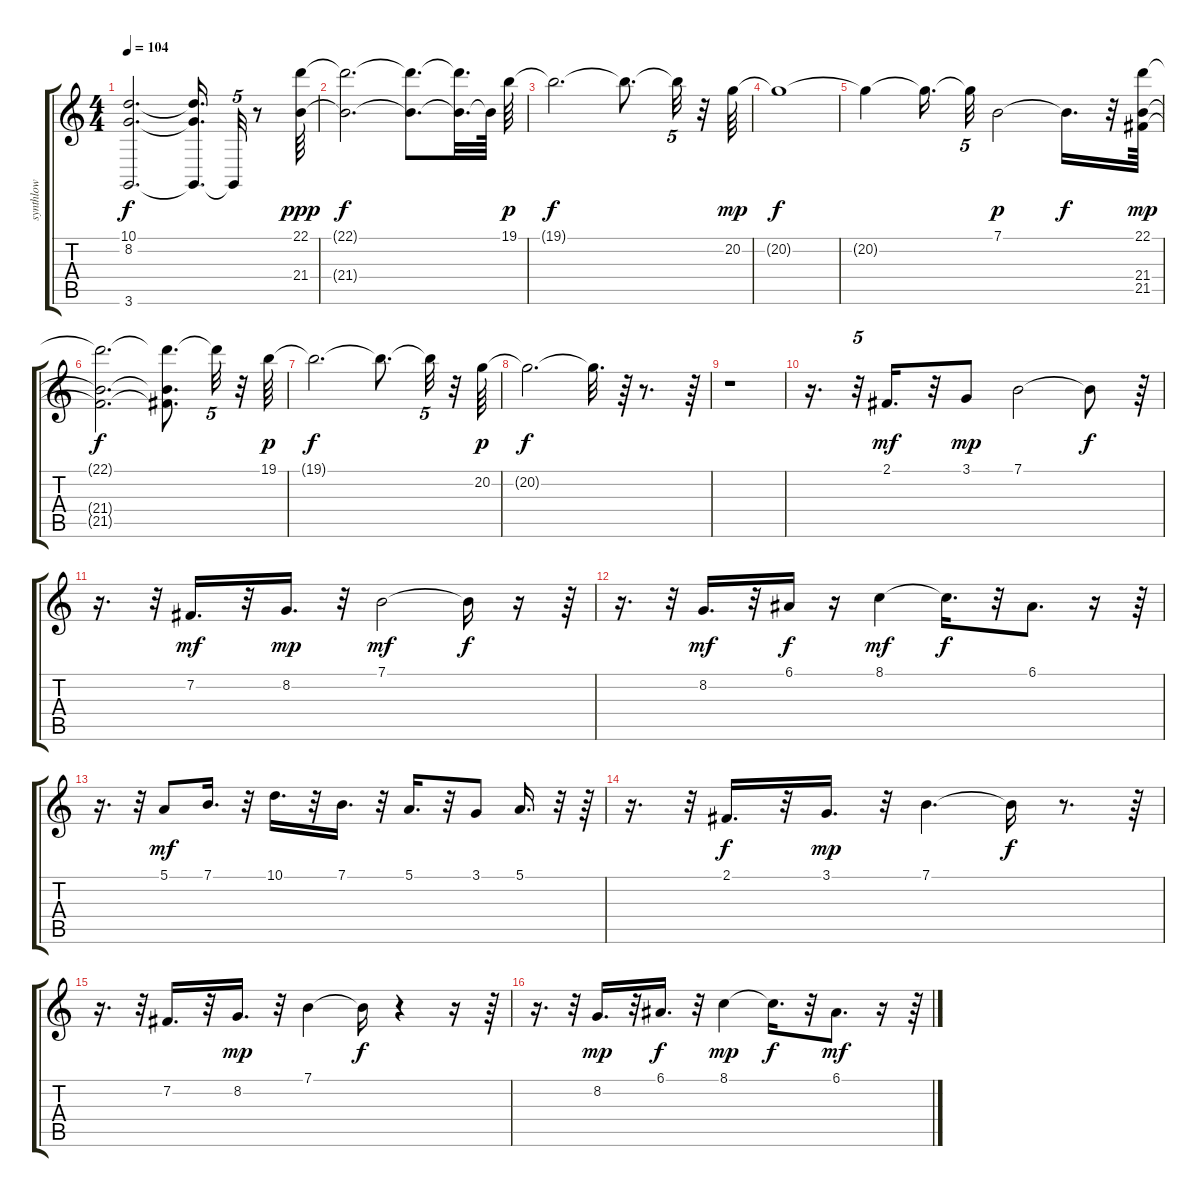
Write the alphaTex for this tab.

\track ("synthlow" "synthlow") {instrument bassoon}
\staff {score tabs}
\tuning (E4 B3 G3 D3 A2 E2) {hide}
\ts (4 4)
\tempo 104
\clef g2
\ks c
(10.1{t} 8.2{t} 3.6{t}).2{d dy f} (10.1{t} 8.2{t} 3.6{t}).16{d} 3.6{t}.32{tu (5 4)} r.8 (22.1 21.4).64{dy ppp} |
(22.1{t} 21.4{t}).2{d dy f} (22.1{t} 21.4{t}).8{d} (22.1{t} 21.4{t}).32{d} 21.4{t}.64 19.1.64{dy p} |
19.1{t}.2{d dy f} 19.1{t}.8{d} 19.1{t}.32{tu (5 4)} r.32 20.2.64{dy mp} |
20.2{t}.1{dy f} |
20.2{t}.4 20.2{t}.16{d} 20.2{t}.32{tu (5 4)} 7.1.2{dy p} 7.1{t}.16{d dy f} r.32 (22.1 21.4 21.5).64{dy mp} |
(22.1{t} 21.4{t} 21.5{t}).2{d dy f} (22.1{t} 21.4{t} 21.5{t}).8{d} 22.1{t}.32{tu (5 4)} r.32 19.1.64{dy p} |
19.1{t}.2{d dy f} 19.1{t}.8{d} 19.1{t}.32{tu (5 4)} r.32 20.2.64{dy p} |
20.2{t}.2{d dy f} 20.2{t}.32{d} r.64 r.8{d} r.64 |
r.1 |
r.16{d} r.32{tu (5 4)} 2.1.16{d dy mf} r.32 3.1.8{dy mp} 7.1.2 7.1{t}.8{dy f} r.64 |
r.16{d} r.32{tu (5 4)} 7.2.16{d dy mf} r.32 8.2.16{d dy mp} r.32 7.1.2{dy mf} 7.1{t}.16{dy f} r.16 r.64 |
r.16{d} r.32{tu (5 4)} 8.2.16{d dy mf} r.32 6.1.16{dy f} r.16 8.1.4{dy mf} 8.1{t}.16{d dy f} r.32 6.1.8{d} r.16 r.64 |
r.16{d} r.32{tu (5 4)} 5.1.8{dy mf} 7.1.16{d} r.32 10.1.16{d} r.32 7.1.16{d} r.32 5.1.16{d} r.32 3.1.8 5.1.16{d} r.32 r.64 |
r.16{d} r.32{tu (5 4)} 2.1.16{d dy f} r.32 3.1.16{d dy mp} r.32 7.1.4{d} 7.1{t}.16{dy f} r.8{d} r.64 |
r.16{d} r.32{tu (5 4)} 7.2.16{d} r.32 8.2.16{d dy mp} r.32 7.1.4 7.1{t}.16{dy f} r.4 r.16 r.64 |
r.16{d} r.32{tu (5 4)} 8.2.16{d dy mp} r.32 6.1.16{d dy f} r.32 8.1.4{dy mp} 8.1{t}.16{d dy f} r.32 6.1.8{d dy mf} r.16 r.64
